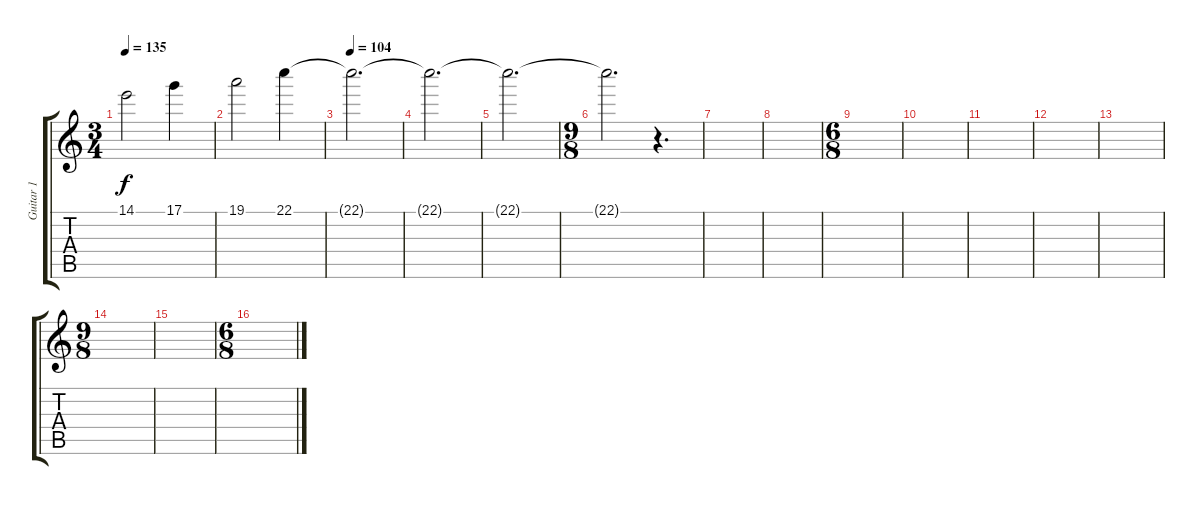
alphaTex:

\track ("Guitar 1" "Guitar 1") {instrument distortionguitar}
\staff {score tabs}
\tuning (D4 A3 F3 C3 G2 D2) {hide}
\ts (3 4)
\tempo 135
\clef g2
\ks c
14.1.2{dy f} 17.1.4 |
19.1.2 22.1.4 |
\tempo 104
22.1{t}.2{d volume 7} |
22.1{t}.2{d volume 0} |
22.1{t}.2{d} |
\ts (9 8)
22.1{t}.2{d} r.4{d} |
|
|
\ts (6 8)
|
|
|
|
|
\ts (9 8)
|
|
\ts (6 8)
